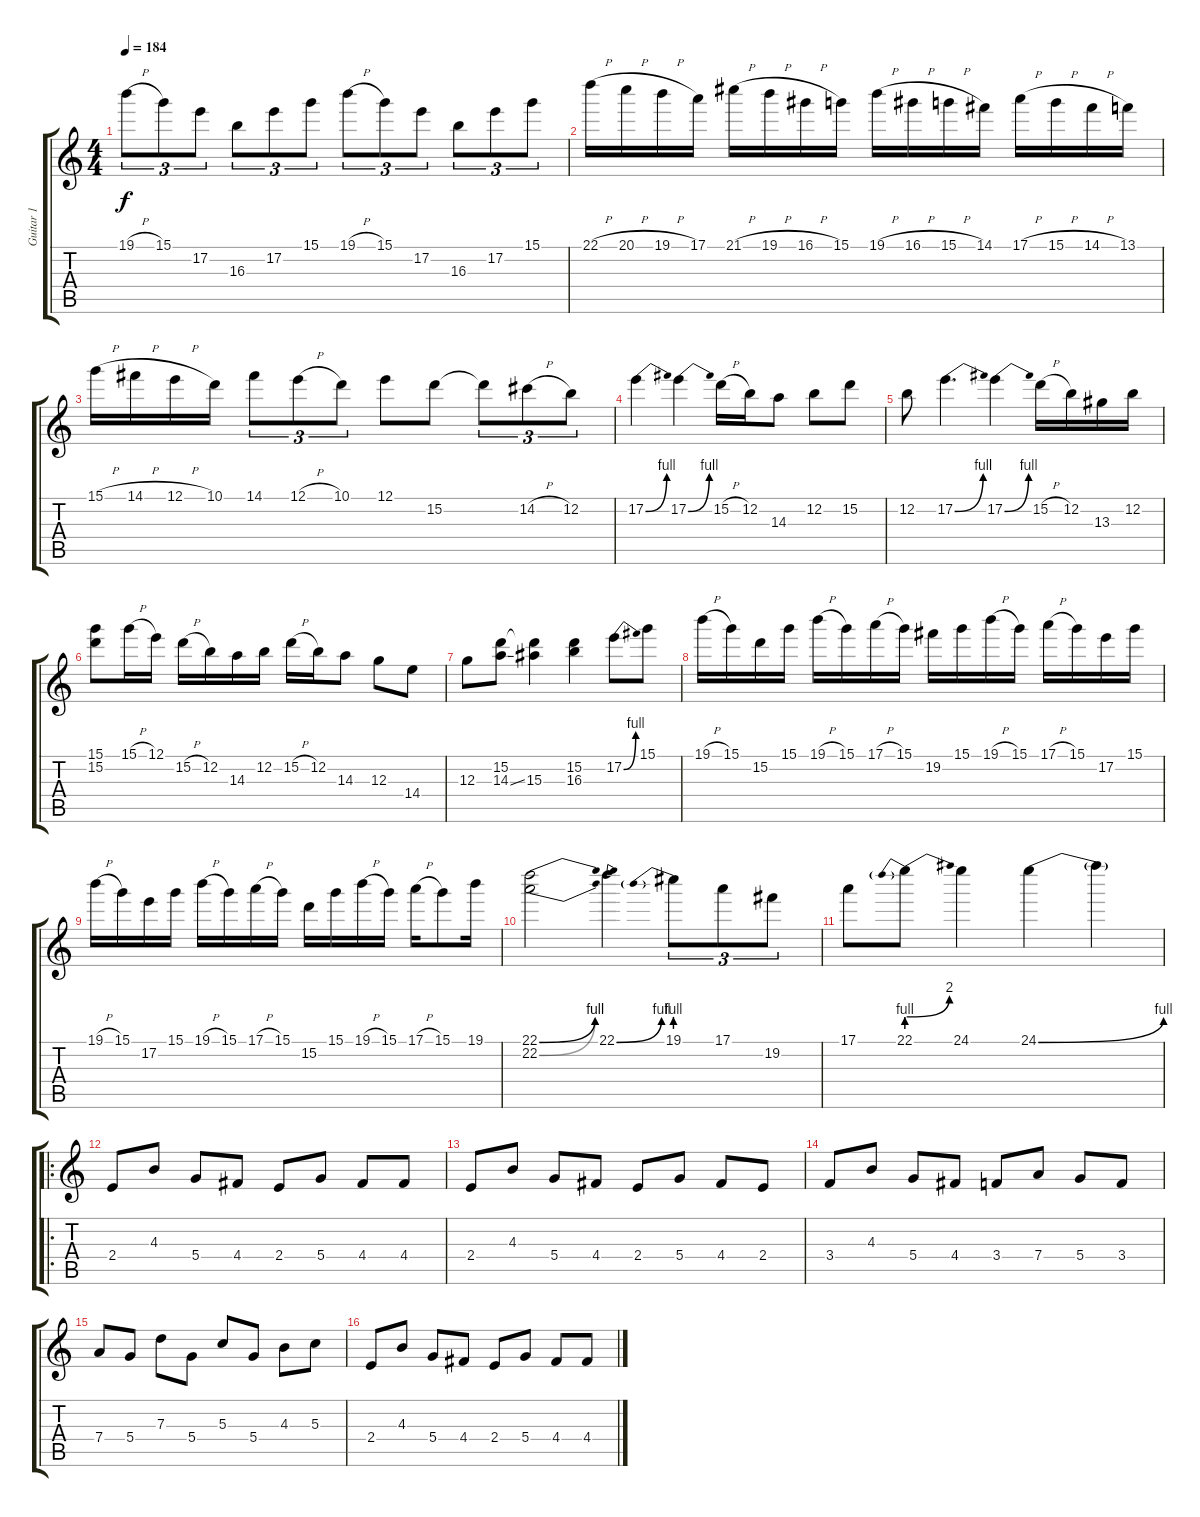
\track ("Guitar 1" "Guitar 1") {instrument overdrivenguitar}
\staff {score tabs}
\tuning (E4 B3 G3 D3 A2 E2) {hide}
\ts (4 4)
\tempo 184
\clef g2
\ks c
19.1{h}.8{tu (3 2) dy f} 15.1.8{tu (3 2)} 17.2.8{tu (3 2)} 16.3.8{tu (3 2)} 17.2.8{tu (3 2)} 15.1.8{tu (3 2)} 19.1{h}.8{tu (3 2)} 15.1.8{tu (3 2)} 17.2.8{tu (3 2)} 16.3.8{tu (3 2)} 17.2.8{tu (3 2)} 15.1.8{tu (3 2)} |
22.1{h}.16 20.1{h}.16 19.1{h}.16 17.1.16 21.1{h}.16 19.1{h}.16 16.1{h}.16 15.1.16 19.1{h}.16 16.1{h}.16 15.1{h}.16 14.1.16 17.1{h}.16 15.1{h}.16 14.1{h}.16 13.1.16 |
15.1{h}.16 14.1{h}.16 12.1{h}.16 10.1.16 14.1.8{tu (3 2)} 12.1{h}.8{tu (3 2)} 10.1.8{tu (3 2)} 12.1.8 15.2.8 15.2{t}.8{tu (3 2)} 14.2{h}.8{tu (3 2)} 12.2.8{tu (3 2)} |
17.2{be (bend 0 0 60 4)}.4 17.2{be (bend 0 0 60 4)}.4 15.2{h}.16 12.2.16 14.3.8 12.2.8 15.2.8 |
12.2.8 17.2{be (bend 0 0 60 4)}.4{d} 17.2{be (bend 0 0 60 4)}.4 15.2{h}.16 12.2.16 13.3.16 12.2.16 |
(15.1 15.2).8 15.1{h}.16 12.1.16 15.2{h}.16 12.2.16 14.3.16 12.2.16 15.2{h}.16 12.2.16 14.3.8 12.3.8 14.4.8 |
12.3.8 (15.2 14.3{ss}).8 (15.2{t} 15.3).4 (15.2 16.3).4 17.2{be (bend 0 0 60 4)}.8 15.1.8 |
19.1{h}.16 15.1.16 15.2.16 15.1.16 19.1{h}.16 15.1.16 17.1{h}.16 15.1.16 19.2.16 15.1.16 19.1{h}.16 15.1.16 17.1{h}.16 15.1.16 17.2.16 15.1.16 |
19.1{h}.16 15.1.16 17.2.16 15.1.16 19.1{h}.16 15.1.16 17.1{h}.16 15.1.16 15.2.16 15.1.16 19.1{h}.16 15.1.16 17.1{h}.16 15.1.8 19.1.16 |
(22.1{be (bend 0 0 60 4)} 22.2{be (bend 0 0 60 4)}).2 22.1{be (bend 0 0 60 4)}.4 19.1{be (prebend 0 4 60 4)}.8{tu (3 2)} 17.1.8{tu (3 2)} 19.2.8{tu (3 2)} |
17.1.8 22.1{be (prebendbend 0 4 60 8)}.8 24.1.4 24.1{be (bend 0 0 60 4)}.4 24.1{t}.4 |
\ro
2.4.8 4.3.8 5.4.8 4.4.8 2.4.8 5.4.8 4.4.8 4.4.8 |
2.4.8 4.3.8 5.4.8 4.4.8 2.4.8 5.4.8 4.4.8 2.4.8 |
3.4.8 4.3.8 5.4.8 4.4.8 3.4.8 7.4.8 5.4.8 3.4.8 |
7.4.8 5.4.8 7.3.8 5.4.8 5.3.8 5.4.8 4.3.8 5.3.8 |
2.4.8 4.3.8 5.4.8 4.4.8 2.4.8 5.4.8 4.4.8 4.4.8
